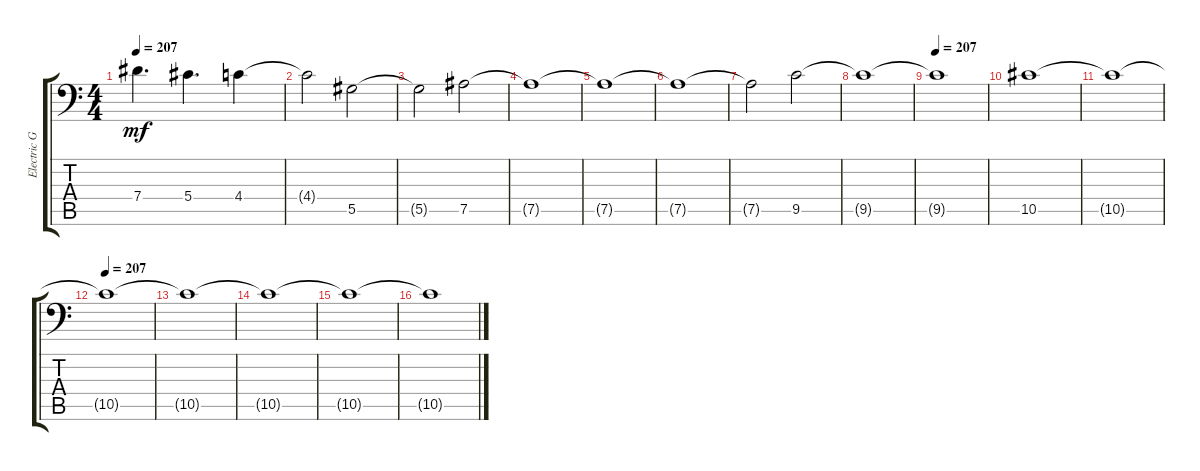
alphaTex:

\track ("Electric Guitar 1" "Electric G") {instrument distortionguitar}
\staff {score tabs}
\tuning (Bb3 F3 Db3 Ab2 Eb2 Bb1) {hide}
\ts (4 4)
\tempo 207
\clef f4
\ks c
7.4.4{d dy mf} 5.4.4{d} 4.4.4 |
4.4{t}.2 5.5.2 |
5.5{t}.2 7.5.2 |
7.5{t}.1 |
7.5{t}.1 |
7.5{t}.1 |
7.5{t}.2 9.5.2 |
9.5{t}.1 |
\tempo 207
9.5{t}.1 |
10.5.1 |
10.5{t}.1 |
\tempo 207
10.5{t}.1 |
10.5{t}.1 |
10.5{t}.1 |
10.5{t}.1 |
10.5{t}.1
